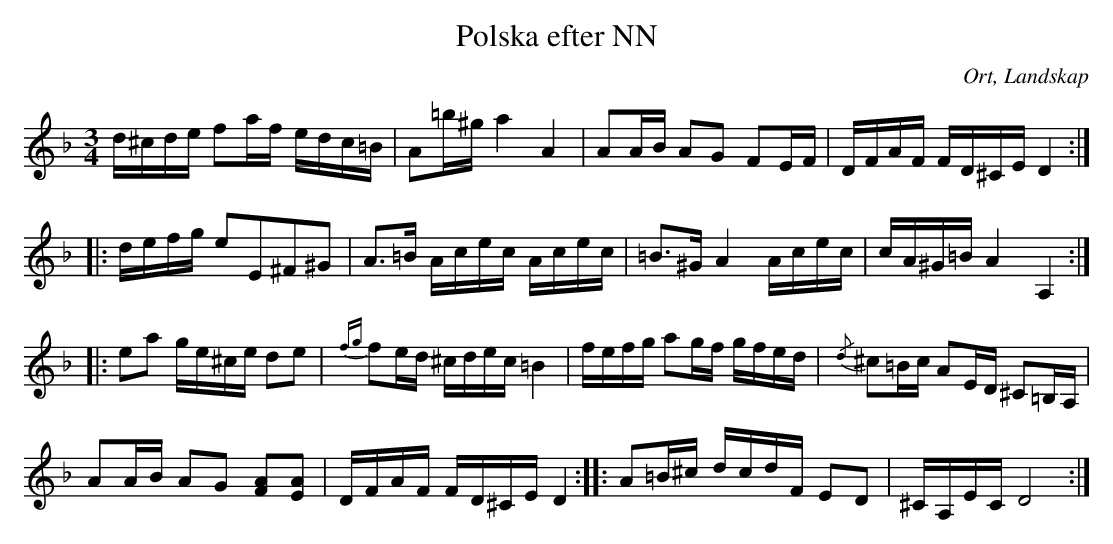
X:1
T:Polska efter NN
O:Ort, Landskap
M:3/4
L:1/16
K:Dm
d^cde f2af edc=B |A2=b^g a4 A4 |A2AB A2G2 F2EF |DFAF FD^CE D4 :|
|:defg e2E2^F2^G2| A2>=B2 Acec Acec| =B2>^G2 A4 Acec|cA^G=B A4 A,4:|
|:e2a2 ge^ce d2e2 |{fg}f2ed ^cdec =B4|fefg a2gf gfed |{/d}^c2=Bc A2ED ^C2=B,A, |
A2AB A2G2 [F2A2][E2A2]| DFAF FD^CE D4 :: A2=B^c dcdF E2D2 |^CA,EC D8:|
